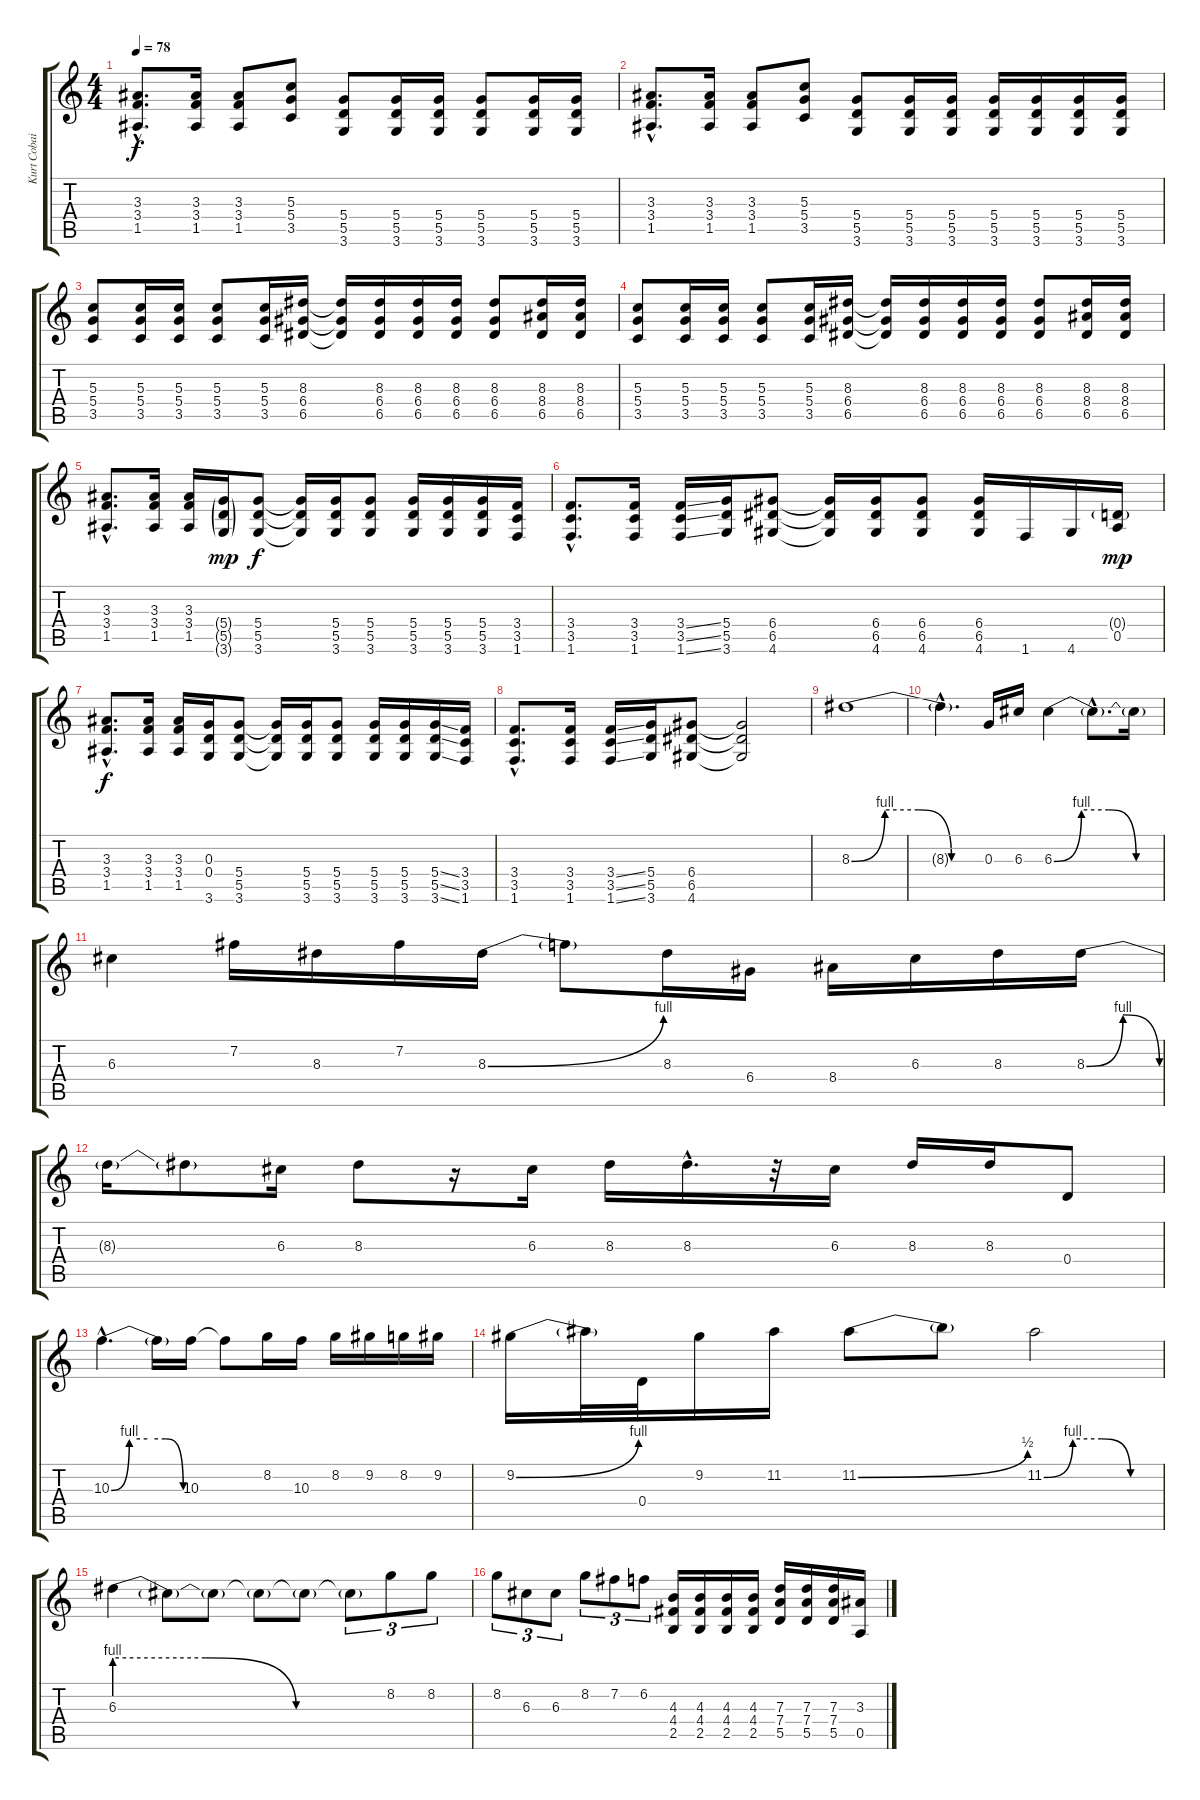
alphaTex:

\track ("Kurt Cobain : Guitar" "Kurt Cobai") {instrument distortionguitar}
\staff {score tabs}
\tuning (E4 B3 G3 D3 A2 E2) {hide}
\ts (4 4)
\tempo 78
\clef g2
\ks c
(3.3{hac} 3.4{hac} 1.5{hac}).8{d dy f} (3.3 3.4 1.5).16 (3.3 3.4 1.5).8 (5.3 5.4 3.5).8 (5.4 5.5 3.6).8 (5.4 5.5 3.6).16 (5.4 5.5 3.6).16 (5.4 5.5 3.6).8 (5.4 5.5 3.6).16 (5.4 5.5 3.6).16 |
(3.3{hac} 3.4{hac} 1.5{hac}).8{d} (3.3 3.4 1.5).16 (3.3 3.4 1.5).8 (5.3 5.4 3.5).8 (5.4 5.5 3.6).8 (5.4 5.5 3.6).16 (5.4 5.5 3.6).16 (5.4 5.5 3.6).16 (5.4 5.5 3.6).16 (5.4 5.5 3.6).16 (5.4 5.5 3.6).16 |
(5.3 5.4 3.5).8 (5.3 5.4 3.5).16 (5.3 5.4 3.5).16 (5.3 5.4 3.5).8 (5.3 5.4 3.5).16 (8.3 6.4 6.5).16 (8.3{t} 6.4{t} 6.5{t}).16 (8.3 6.4 6.5).16 (8.3 6.4 6.5).16 (8.3 6.4 6.5).16 (8.3 6.4 6.5).8 (8.3 8.4 6.5).16 (8.3 8.4 6.5).16 |
(5.3 5.4 3.5).8 (5.3 5.4 3.5).16 (5.3 5.4 3.5).16 (5.3 5.4 3.5).8 (5.3 5.4 3.5).16 (8.3 6.4 6.5).16 (8.3{t} 6.4{t} 6.5{t}).16 (8.3 6.4 6.5).16 (8.3 6.4 6.5).16 (8.3 6.4 6.5).16 (8.3 6.4 6.5).8 (8.3 8.4 6.5).16 (8.3 8.4 6.5).16 |
(3.3{hac} 3.4{hac} 1.5{hac}).8{d} (3.3 3.4 1.5).16 (3.3 3.4 1.5).16 (5.4{g} 5.5{g} 3.6{g}).16{dy mp} (5.4 5.5 3.6).8{dy f} (5.4{t} 5.5{t} 3.6{t}).16 (5.4 5.5 3.6).16 (5.4 5.5 3.6).8 (5.4 5.5 3.6).16 (5.4 5.5 3.6).16 (5.4 5.5 3.6).16 (3.4 3.5 1.6).16 |
(3.4{hac} 3.5{hac} 1.6{hac}).8{d} (3.4 3.5 1.6).16 (3.4{ss} 3.5{ss} 1.6{ss}).16 (5.4 5.5 3.6).16 (6.4 6.5 4.6).8 (6.4{t} 6.5{t} 4.6{t}).16 (6.4 6.5 4.6).16 (6.4 6.5 4.6).8 (6.4 6.5 4.6).16 1.6.16 4.6.16 (0.4{g} 0.5).16{dy mp} |
(3.3{hac} 3.4{hac} 1.5{hac}).8{d dy f} (3.3 3.4 1.5).16 (3.3 3.4 1.5).16 (0.3 0.4 3.6).16 (5.4 5.5 3.6).8 (5.4{t} 5.5{t} 3.6{t}).16 (5.4 5.5 3.6).16 (5.4 5.5 3.6).8 (5.4 5.5 3.6).16 (5.4 5.5 3.6).16 (5.4{ss} 5.5{ss} 3.6{ss}).16 (3.4 3.5 1.6).16 |
(3.4{hac} 3.5{hac} 1.6{hac}).8{d} (3.4 3.5 1.6).16 (3.4{ss} 3.5{ss} 1.6{ss}).16 (5.4 5.5 3.6).16 (6.4 6.5 4.6).8 (6.4{t} 6.5{t} 4.6{t}).2 |
8.3{be (custom 0 0 15 4 30 4 45 0 60 0)}.1{volume 13 balance 8} |
8.3{hac t}.4{d} 0.3.16 6.3.16 6.3{be (custom 0 0 15 4 30 4 45 0 60 0)}.4 6.3{hac t}.8{d} 6.3{t}.16 |
6.3.4 7.2.16 8.3.16 7.2.16 8.3{be (bend 0 0 60 4)}.16 8.3{t}.8 8.3.16 6.4.16 8.4.16 6.3.16 8.3.16 8.3{be (bendrelease 0 0 25 4 45 4 60 0)}.16 |
8.3{t}.16 8.3{t}.8 6.3.16 8.3.8 r.16 6.3.16 8.3.16 8.3{hac}.16{d} r.32 6.3.16 8.3.16 8.3.16 0.4.8 |
10.3{be (custom 0 0 15 4 30 4 45 4 60 0) hac}.4{d} 10.3{t}.16 10.3.16 10.3{t}.8 8.2.16 10.3.16 8.2.16 9.2.16 8.2.16 9.2.16 |
9.2{be (bend 0 0 60 4)}.16 9.2{t}.32 0.4.32 9.2.16 11.2.16 11.2{be (bend 0 0 60 2)}.8 11.2{t}.8 11.2{be (custom 0 0 15 4 30 4 45 0 60 0)}.2 |
6.3{be (custom 0 4 20 4 40 0 60 0)}.4 6.3{t}.8 6.3{t}.8 6.3{t}.8 6.3{t}.8 6.3{t}.8{tu (3 2)} 8.2.8{tu (3 2)} 8.2.8{tu (3 2)} |
8.2.8{tu (3 2)} 6.3.8{tu (3 2)} 6.3.8{tu (3 2)} 8.2.8{tu (3 2)} 7.2.8{tu (3 2)} 6.2.8{tu (3 2)} (4.3 4.4 2.5).16{volume 12 balance 10} (4.3 4.4 2.5).16 (4.3 4.4 2.5).16 (4.3 4.4 2.5).16 (7.3 7.4 5.5).16 (7.3 7.4 5.5).16 (7.3 7.4 5.5).16 (3.3 0.5).16
